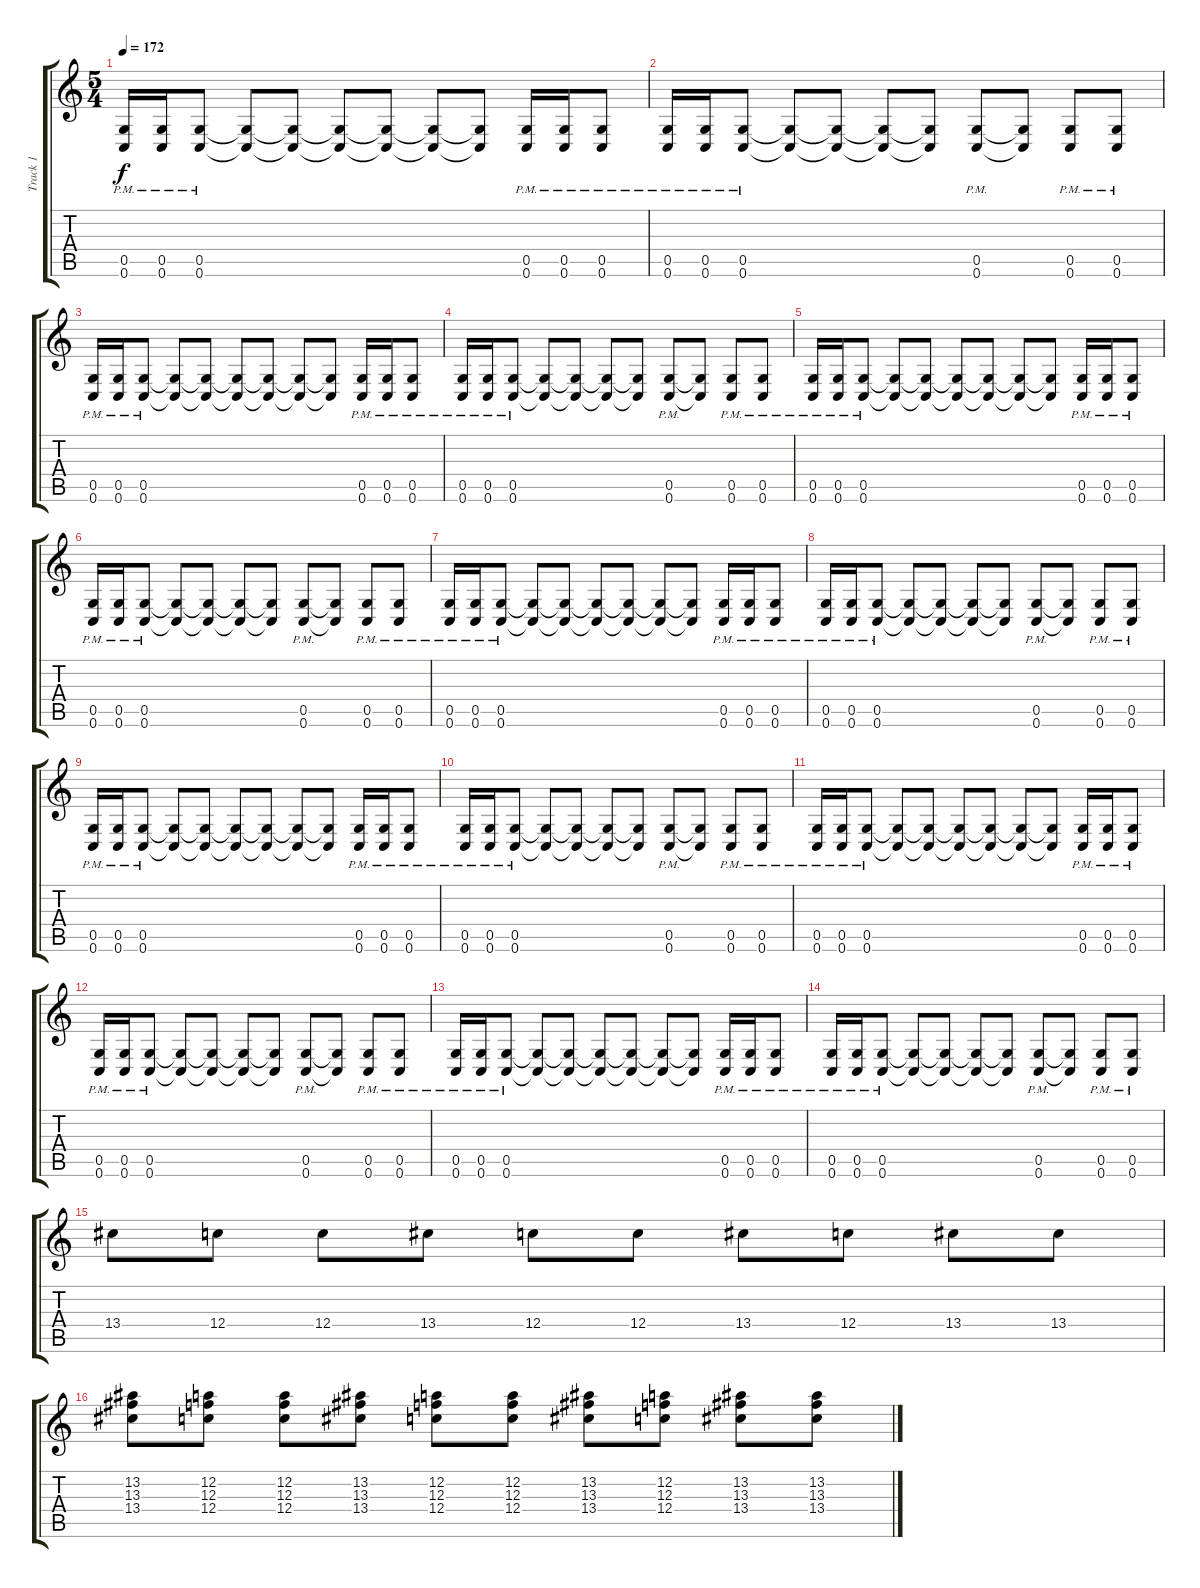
\track ("Track 1" "Track 1") {instrument distortionguitar}
\staff {score tabs}
\tuning (D4 A3 F3 C3 G2 C2) {hide}
\ts (5 4)
\tempo 172
\clef g2
\ks c
(0.5{pm} 0.6{pm}).16{dy f} (0.5{pm} 0.6{pm}).16 (0.5{pm} 0.6{pm}).8 (0.5{t} 0.6{t}).8 (0.5{t} 0.6{t}).8 (0.5{t} 0.6{t}).8 (0.5{t} 0.6{t}).8 (0.5{t} 0.6{t}).8 (0.5{t} 0.6{t}).8 (0.5{pm} 0.6{pm}).16 (0.5{pm} 0.6{pm}).16 (0.5{pm} 0.6{pm}).8 |
(0.5{pm} 0.6{pm}).16 (0.5{pm} 0.6{pm}).16 (0.5{pm} 0.6{pm}).8 (0.5{t} 0.6{t}).8 (0.5{t} 0.6{t}).8 (0.5{t} 0.6{t}).8 (0.5{t} 0.6{t}).8 (0.5{pm} 0.6{pm}).8 (0.5{t} 0.6{t}).8 (0.5{pm} 0.6{pm}).8 (0.5{pm} 0.6{pm}).8 |
(0.5{pm} 0.6{pm}).16 (0.5{pm} 0.6{pm}).16 (0.5{pm} 0.6{pm}).8 (0.5{t} 0.6{t}).8 (0.5{t} 0.6{t}).8 (0.5{t} 0.6{t}).8 (0.5{t} 0.6{t}).8 (0.5{t} 0.6{t}).8 (0.5{t} 0.6{t}).8 (0.5{pm} 0.6{pm}).16 (0.5{pm} 0.6{pm}).16 (0.5{pm} 0.6{pm}).8 |
(0.5{pm} 0.6{pm}).16 (0.5{pm} 0.6{pm}).16 (0.5{pm} 0.6{pm}).8 (0.5{t} 0.6{t}).8 (0.5{t} 0.6{t}).8 (0.5{t} 0.6{t}).8 (0.5{t} 0.6{t}).8 (0.5{pm} 0.6{pm}).8 (0.5{t} 0.6{t}).8 (0.5{pm} 0.6{pm}).8 (0.5{pm} 0.6{pm}).8 |
(0.5{pm} 0.6{pm}).16 (0.5{pm} 0.6{pm}).16 (0.5{pm} 0.6{pm}).8 (0.5{t} 0.6{t}).8 (0.5{t} 0.6{t}).8 (0.5{t} 0.6{t}).8 (0.5{t} 0.6{t}).8 (0.5{t} 0.6{t}).8 (0.5{t} 0.6{t}).8 (0.5{pm} 0.6{pm}).16 (0.5{pm} 0.6{pm}).16 (0.5{pm} 0.6{pm}).8 |
(0.5{pm} 0.6{pm}).16 (0.5{pm} 0.6{pm}).16 (0.5{pm} 0.6{pm}).8 (0.5{t} 0.6{t}).8 (0.5{t} 0.6{t}).8 (0.5{t} 0.6{t}).8 (0.5{t} 0.6{t}).8 (0.5{pm} 0.6{pm}).8 (0.5{t} 0.6{t}).8 (0.5{pm} 0.6{pm}).8 (0.5{pm} 0.6{pm}).8 |
(0.5{pm} 0.6{pm}).16 (0.5{pm} 0.6{pm}).16 (0.5{pm} 0.6{pm}).8 (0.5{t} 0.6{t}).8 (0.5{t} 0.6{t}).8 (0.5{t} 0.6{t}).8 (0.5{t} 0.6{t}).8 (0.5{t} 0.6{t}).8 (0.5{t} 0.6{t}).8 (0.5{pm} 0.6{pm}).16 (0.5{pm} 0.6{pm}).16 (0.5{pm} 0.6{pm}).8 |
(0.5{pm} 0.6{pm}).16 (0.5{pm} 0.6{pm}).16 (0.5{pm} 0.6{pm}).8 (0.5{t} 0.6{t}).8 (0.5{t} 0.6{t}).8 (0.5{t} 0.6{t}).8 (0.5{t} 0.6{t}).8 (0.5{pm} 0.6{pm}).8 (0.5{t} 0.6{t}).8 (0.5{pm} 0.6{pm}).8 (0.5{pm} 0.6{pm}).8 |
(0.5{pm} 0.6{pm}).16 (0.5{pm} 0.6{pm}).16 (0.5{pm} 0.6{pm}).8 (0.5{t} 0.6{t}).8 (0.5{t} 0.6{t}).8 (0.5{t} 0.6{t}).8 (0.5{t} 0.6{t}).8 (0.5{t} 0.6{t}).8 (0.5{t} 0.6{t}).8 (0.5{pm} 0.6{pm}).16 (0.5{pm} 0.6{pm}).16 (0.5{pm} 0.6{pm}).8 |
(0.5{pm} 0.6{pm}).16 (0.5{pm} 0.6{pm}).16 (0.5{pm} 0.6{pm}).8 (0.5{t} 0.6{t}).8 (0.5{t} 0.6{t}).8 (0.5{t} 0.6{t}).8 (0.5{t} 0.6{t}).8 (0.5{pm} 0.6{pm}).8 (0.5{t} 0.6{t}).8 (0.5{pm} 0.6{pm}).8 (0.5{pm} 0.6{pm}).8 |
(0.5{pm} 0.6{pm}).16 (0.5{pm} 0.6{pm}).16 (0.5{pm} 0.6{pm}).8 (0.5{t} 0.6{t}).8 (0.5{t} 0.6{t}).8 (0.5{t} 0.6{t}).8 (0.5{t} 0.6{t}).8 (0.5{t} 0.6{t}).8 (0.5{t} 0.6{t}).8 (0.5{pm} 0.6{pm}).16 (0.5{pm} 0.6{pm}).16 (0.5{pm} 0.6{pm}).8 |
(0.5{pm} 0.6{pm}).16 (0.5{pm} 0.6{pm}).16 (0.5{pm} 0.6{pm}).8 (0.5{t} 0.6{t}).8 (0.5{t} 0.6{t}).8 (0.5{t} 0.6{t}).8 (0.5{t} 0.6{t}).8 (0.5{pm} 0.6{pm}).8 (0.5{t} 0.6{t}).8 (0.5{pm} 0.6{pm}).8 (0.5{pm} 0.6{pm}).8 |
(0.5{pm} 0.6{pm}).16 (0.5{pm} 0.6{pm}).16 (0.5{pm} 0.6{pm}).8 (0.5{t} 0.6{t}).8 (0.5{t} 0.6{t}).8 (0.5{t} 0.6{t}).8 (0.5{t} 0.6{t}).8 (0.5{t} 0.6{t}).8 (0.5{t} 0.6{t}).8 (0.5{pm} 0.6{pm}).16 (0.5{pm} 0.6{pm}).16 (0.5{pm} 0.6{pm}).8 |
(0.5{pm} 0.6{pm}).16 (0.5{pm} 0.6{pm}).16 (0.5{pm} 0.6{pm}).8 (0.5{t} 0.6{t}).8 (0.5{t} 0.6{t}).8 (0.5{t} 0.6{t}).8 (0.5{t} 0.6{t}).8 (0.5{pm} 0.6{pm}).8 (0.5{t} 0.6{t}).8 (0.5{pm} 0.6{pm}).8 (0.5{pm} 0.6{pm}).8 |
13.4.8 12.4.8 12.4.8 13.4.8 12.4.8 12.4.8 13.4.8 12.4.8 13.4.8 13.4.8 |
(13.2 13.3 13.4).8 (12.2 12.3 12.4).8 (12.2 12.3 12.4).8 (13.2 13.3 13.4).8 (12.2 12.3 12.4).8 (12.2 12.3 12.4).8 (13.2 13.3 13.4).8 (12.2 12.3 12.4).8 (13.2 13.3 13.4).8 (13.2 13.3 13.4).8
